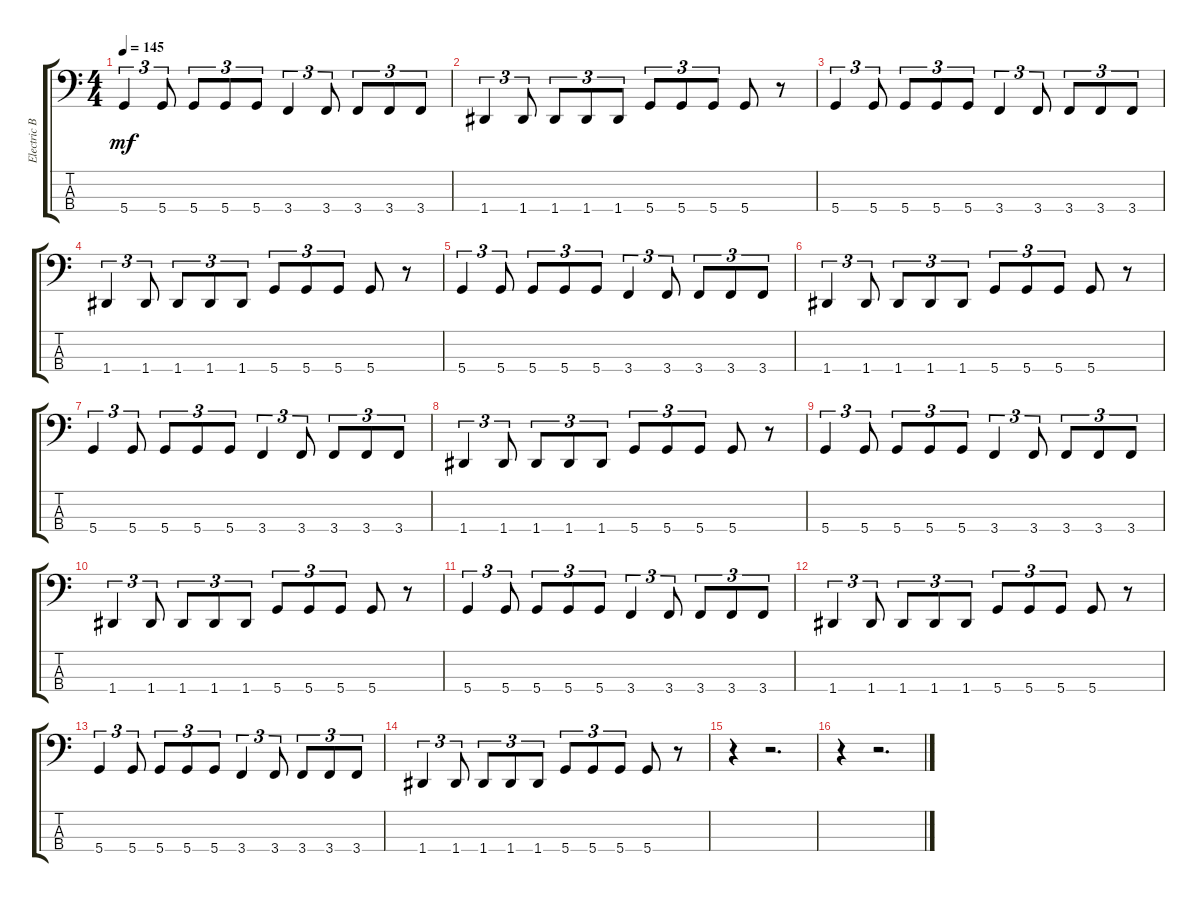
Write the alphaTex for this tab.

\track ("Electric Bass" "Electric B") {instrument electricbassfinger}
\staff {score tabs}
\tuning (G2 D2 A1 D1) {hide}
\ts (4 4)
\tempo 145
\clef f4
\ks c
5.4.4{tu (3 2) dy mf} 5.4.8{tu (3 2)} 5.4.8{tu (3 2)} 5.4.8{tu (3 2)} 5.4.8{tu (3 2)} 3.4.4{tu (3 2)} 3.4.8{tu (3 2)} 3.4.8{tu (3 2)} 3.4.8{tu (3 2)} 3.4.8{tu (3 2)} |
1.4.4{tu (3 2)} 1.4.8{tu (3 2)} 1.4.8{tu (3 2)} 1.4.8{tu (3 2)} 1.4.8{tu (3 2)} 5.4.8{tu (3 2)} 5.4.8{tu (3 2)} 5.4.8{tu (3 2)} 5.4.8 r.8 |
5.4.4{tu (3 2)} 5.4.8{tu (3 2)} 5.4.8{tu (3 2)} 5.4.8{tu (3 2)} 5.4.8{tu (3 2)} 3.4.4{tu (3 2)} 3.4.8{tu (3 2)} 3.4.8{tu (3 2)} 3.4.8{tu (3 2)} 3.4.8{tu (3 2)} |
1.4.4{tu (3 2)} 1.4.8{tu (3 2)} 1.4.8{tu (3 2)} 1.4.8{tu (3 2)} 1.4.8{tu (3 2)} 5.4.8{tu (3 2)} 5.4.8{tu (3 2)} 5.4.8{tu (3 2)} 5.4.8 r.8 |
5.4.4{tu (3 2)} 5.4.8{tu (3 2)} 5.4.8{tu (3 2)} 5.4.8{tu (3 2)} 5.4.8{tu (3 2)} 3.4.4{tu (3 2)} 3.4.8{tu (3 2)} 3.4.8{tu (3 2)} 3.4.8{tu (3 2)} 3.4.8{tu (3 2)} |
1.4.4{tu (3 2)} 1.4.8{tu (3 2)} 1.4.8{tu (3 2)} 1.4.8{tu (3 2)} 1.4.8{tu (3 2)} 5.4.8{tu (3 2)} 5.4.8{tu (3 2)} 5.4.8{tu (3 2)} 5.4.8 r.8 |
5.4.4{tu (3 2)} 5.4.8{tu (3 2)} 5.4.8{tu (3 2)} 5.4.8{tu (3 2)} 5.4.8{tu (3 2)} 3.4.4{tu (3 2)} 3.4.8{tu (3 2)} 3.4.8{tu (3 2)} 3.4.8{tu (3 2)} 3.4.8{tu (3 2)} |
1.4.4{tu (3 2)} 1.4.8{tu (3 2)} 1.4.8{tu (3 2)} 1.4.8{tu (3 2)} 1.4.8{tu (3 2)} 5.4.8{tu (3 2)} 5.4.8{tu (3 2)} 5.4.8{tu (3 2)} 5.4.8 r.8 |
5.4.4{tu (3 2)} 5.4.8{tu (3 2)} 5.4.8{tu (3 2)} 5.4.8{tu (3 2)} 5.4.8{tu (3 2)} 3.4.4{tu (3 2)} 3.4.8{tu (3 2)} 3.4.8{tu (3 2)} 3.4.8{tu (3 2)} 3.4.8{tu (3 2)} |
1.4.4{tu (3 2)} 1.4.8{tu (3 2)} 1.4.8{tu (3 2)} 1.4.8{tu (3 2)} 1.4.8{tu (3 2)} 5.4.8{tu (3 2)} 5.4.8{tu (3 2)} 5.4.8{tu (3 2)} 5.4.8 r.8 |
5.4.4{tu (3 2)} 5.4.8{tu (3 2)} 5.4.8{tu (3 2)} 5.4.8{tu (3 2)} 5.4.8{tu (3 2)} 3.4.4{tu (3 2)} 3.4.8{tu (3 2)} 3.4.8{tu (3 2)} 3.4.8{tu (3 2)} 3.4.8{tu (3 2)} |
1.4.4{tu (3 2)} 1.4.8{tu (3 2)} 1.4.8{tu (3 2)} 1.4.8{tu (3 2)} 1.4.8{tu (3 2)} 5.4.8{tu (3 2)} 5.4.8{tu (3 2)} 5.4.8{tu (3 2)} 5.4.8 r.8 |
5.4.4{tu (3 2)} 5.4.8{tu (3 2)} 5.4.8{tu (3 2)} 5.4.8{tu (3 2)} 5.4.8{tu (3 2)} 3.4.4{tu (3 2)} 3.4.8{tu (3 2)} 3.4.8{tu (3 2)} 3.4.8{tu (3 2)} 3.4.8{tu (3 2)} |
1.4.4{tu (3 2)} 1.4.8{tu (3 2)} 1.4.8{tu (3 2)} 1.4.8{tu (3 2)} 1.4.8{tu (3 2)} 5.4.8{tu (3 2)} 5.4.8{tu (3 2)} 5.4.8{tu (3 2)} 5.4.8 r.8 |
r.4 r.2{d} |
r.4 r.2{d}
